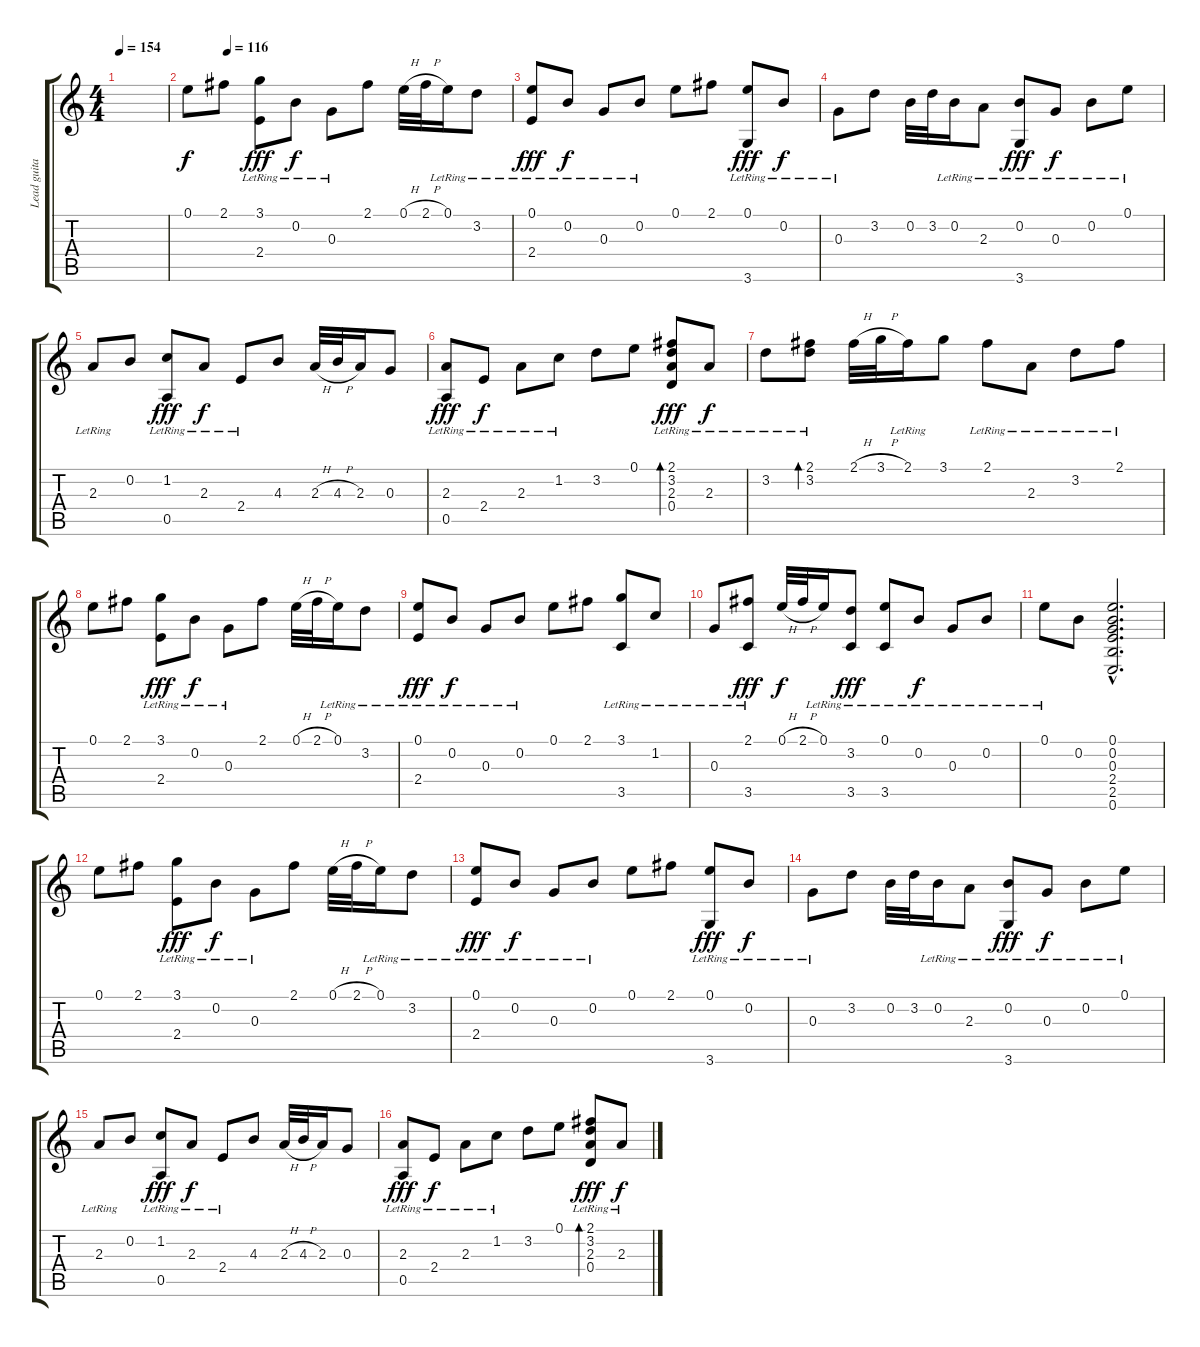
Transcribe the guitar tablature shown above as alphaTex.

\track ("Lead guitar" "Lead guita") {instrument distortionguitar}
\staff {score tabs}
\tuning (E4 B3 G3 D3 A2 E2) {hide}
\ts (4 4)
\tempo 154
\tempo 116
\tempo 154
\clef g2
\ks c
|
\tempo (116 0.125)
0.1.8{instrument acousticguitarsteel} 2.1.8 (3.1{lr} 2.4{lr}).8{dy fff} 0.2{lr}.8{dy f} 0.3{lr}.8 2.1.8 0.1{h}.32 2.1{h}.32 0.1{lr}.16 3.2{lr}.8 |
(0.1{lr} 2.4{lr}).8{dy fff} 0.2{lr}.8{dy f} 0.3{lr}.8 0.2{lr}.8 0.1.8 2.1.8 (0.1{lr} 3.6{lr}).8{dy fff} 0.2{lr}.8{dy f} |
0.3{lr}.8 3.2.8 0.2.32 3.2.32 0.2{lr}.16 2.3{lr}.8 (0.2{lr} 3.6{lr}).8{dy fff} 0.3{lr}.8{dy f} 0.2{lr}.8 0.1{lr}.8 |
2.3{lr}.8 0.2.8 (1.2{lr} 0.5{lr}).8{dy fff} 2.3{lr}.8{dy f} 2.4{lr}.8 4.3.8 2.3{h}.32 4.3{h}.32 2.3.16 0.3.8 |
(2.3{lr} 0.5{lr}).8{dy fff} 2.4{lr}.8{dy f} 2.3{lr}.8 1.2{lr}.8 3.2.8 0.1.8 (2.1{lr} 3.2{lr} 2.3{lr} 0.4{lr}).8{bd 30 dy fff} 2.3{lr}.8{dy f} |
3.2{lr}.8 (2.1 3.2{lr}).8{bd 30} 2.1{h}.32 3.1{h}.32 2.1{lr}.16 3.1.8 2.1{lr}.8 2.3{lr}.8 3.2{lr}.8 2.1{lr}.8 |
0.1.8 2.1.8 (3.1{lr} 2.4{lr}).8{dy fff} 0.2{lr}.8{dy f} 0.3{lr}.8 2.1.8 0.1{h}.32 2.1{h}.32 0.1{lr}.16 3.2{lr}.8 |
(0.1{lr} 2.4{lr}).8{dy fff} 0.2{lr}.8{dy f} 0.3{lr}.8 0.2{lr}.8 0.1.8 2.1.8 (3.1{lr} 3.5{lr}).8 1.2{lr}.8 |
0.3{lr}.8 (2.1 3.5{lr}).8{dy fff} 0.1{h}.32{dy f} 2.1{h}.32 0.1{lr}.16 (3.2{lr} 3.5).8{dy fff} (0.1{lr} 3.5{lr}).8 0.2{lr}.8{dy f} 0.3{lr}.8 0.2{lr}.8 |
0.1{lr}.8 0.2.8 (0.1{hac} 0.2{hac} 0.3{hac} 2.4{hac} 2.5{hac} 0.6{hac}).2{d} |
0.1.8{balance 8} 2.1.8 (3.1{lr} 2.4{lr}).8{dy fff} 0.2{lr}.8{dy f} 0.3{lr}.8 2.1.8 0.1{h}.32 2.1{h}.32 0.1{lr}.16 3.2{lr}.8 |
(0.1{lr} 2.4{lr}).8{dy fff} 0.2{lr}.8{dy f} 0.3{lr}.8 0.2{lr}.8 0.1.8 2.1.8 (0.1{lr} 3.6{lr}).8{dy fff} 0.2{lr}.8{dy f} |
0.3{lr}.8 3.2.8 0.2.32 3.2.32 0.2{lr}.16 2.3{lr}.8 (0.2{lr} 3.6{lr}).8{dy fff} 0.3{lr}.8{dy f} 0.2{lr}.8 0.1{lr}.8 |
2.3{lr}.8 0.2.8 (1.2{lr} 0.5{lr}).8{dy fff} 2.3{lr}.8{dy f} 2.4{lr}.8 4.3.8 2.3{h}.32 4.3{h}.32 2.3.16 0.3.8 |
(2.3{lr} 0.5{lr}).8{dy fff} 2.4{lr}.8{dy f} 2.3{lr}.8 1.2{lr}.8 3.2.8 0.1.8 (2.1{lr} 3.2{lr} 2.3{lr} 0.4{lr}).8{bd 30 dy fff} 2.3{lr}.8{dy f}
